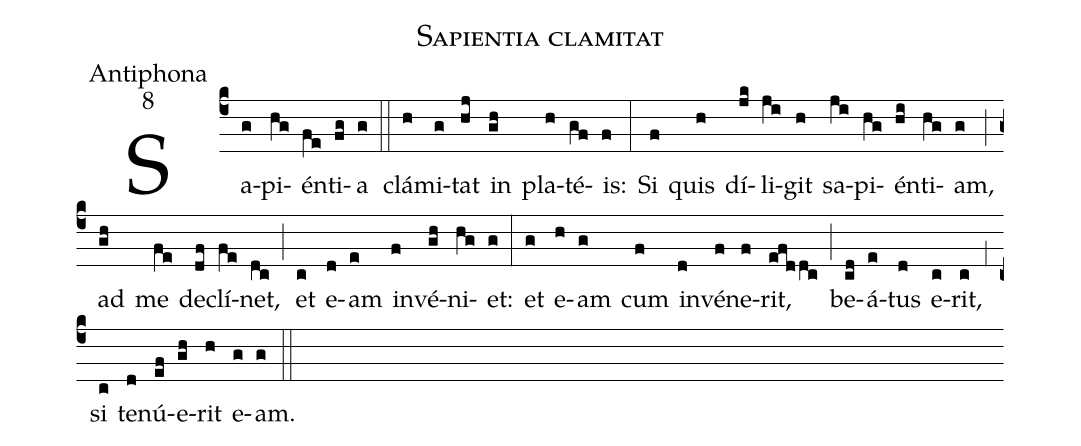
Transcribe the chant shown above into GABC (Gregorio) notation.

name:Sapientia clamitat;
office-part:Antiphona;
mode:8;
%%
(c4) Sa(g)pi(hg)én(fe)ti(fg)a(g) (::)
clá(h)mi(g)tat(hj) in(gh) pla(h)té(gf)is:(f) (:)
Si(f) quis(h) dí(jk)li(ji)git(h) sa(ji)pi(hg)én(hi)ti(hg)am,(g) (;) ad(gh) me(fe) de(df)clí(fe)net,(dc) (;) et(c) e(d)am(e) in(f)vé(gh)ni(hg)et:(g) (:)
et(g) e(h)am(g) cum(f) in(d)vé(f)ne(f)rit,(efddc) (;) be(cd)á(e)tus(d) e(c)rit,(c) (,1) si(c) te(d)nú(ef)e(gh)rit(h) e(g)am.(g) (::)
